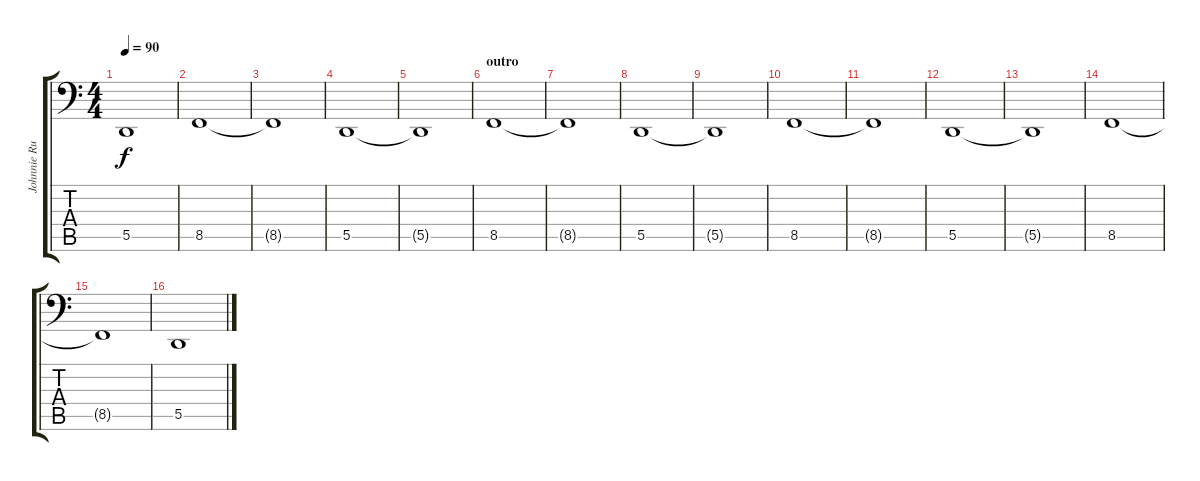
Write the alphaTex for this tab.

\track ("Johnnie Russell-keys" "Johnnie Ru") {instrument lead2sawtooth}
\staff {score tabs}
\tuning (E3 B2 G2 D2 A1 E1) {hide}
\ts (4 4)
\tempo 90
\clef f4
\ks c
5.5{t}.1{dy f} |
8.5.1 |
8.5{t}.1 |
5.5.1 |
5.5{t}.1 |
\section ("" "outro")
8.5.1 |
8.5{t}.1 |
5.5.1 |
5.5{t}.1 |
8.5.1 |
8.5{t}.1 |
5.5.1 |
5.5{t}.1 |
8.5.1 |
8.5{t}.1 |
5.5.1
